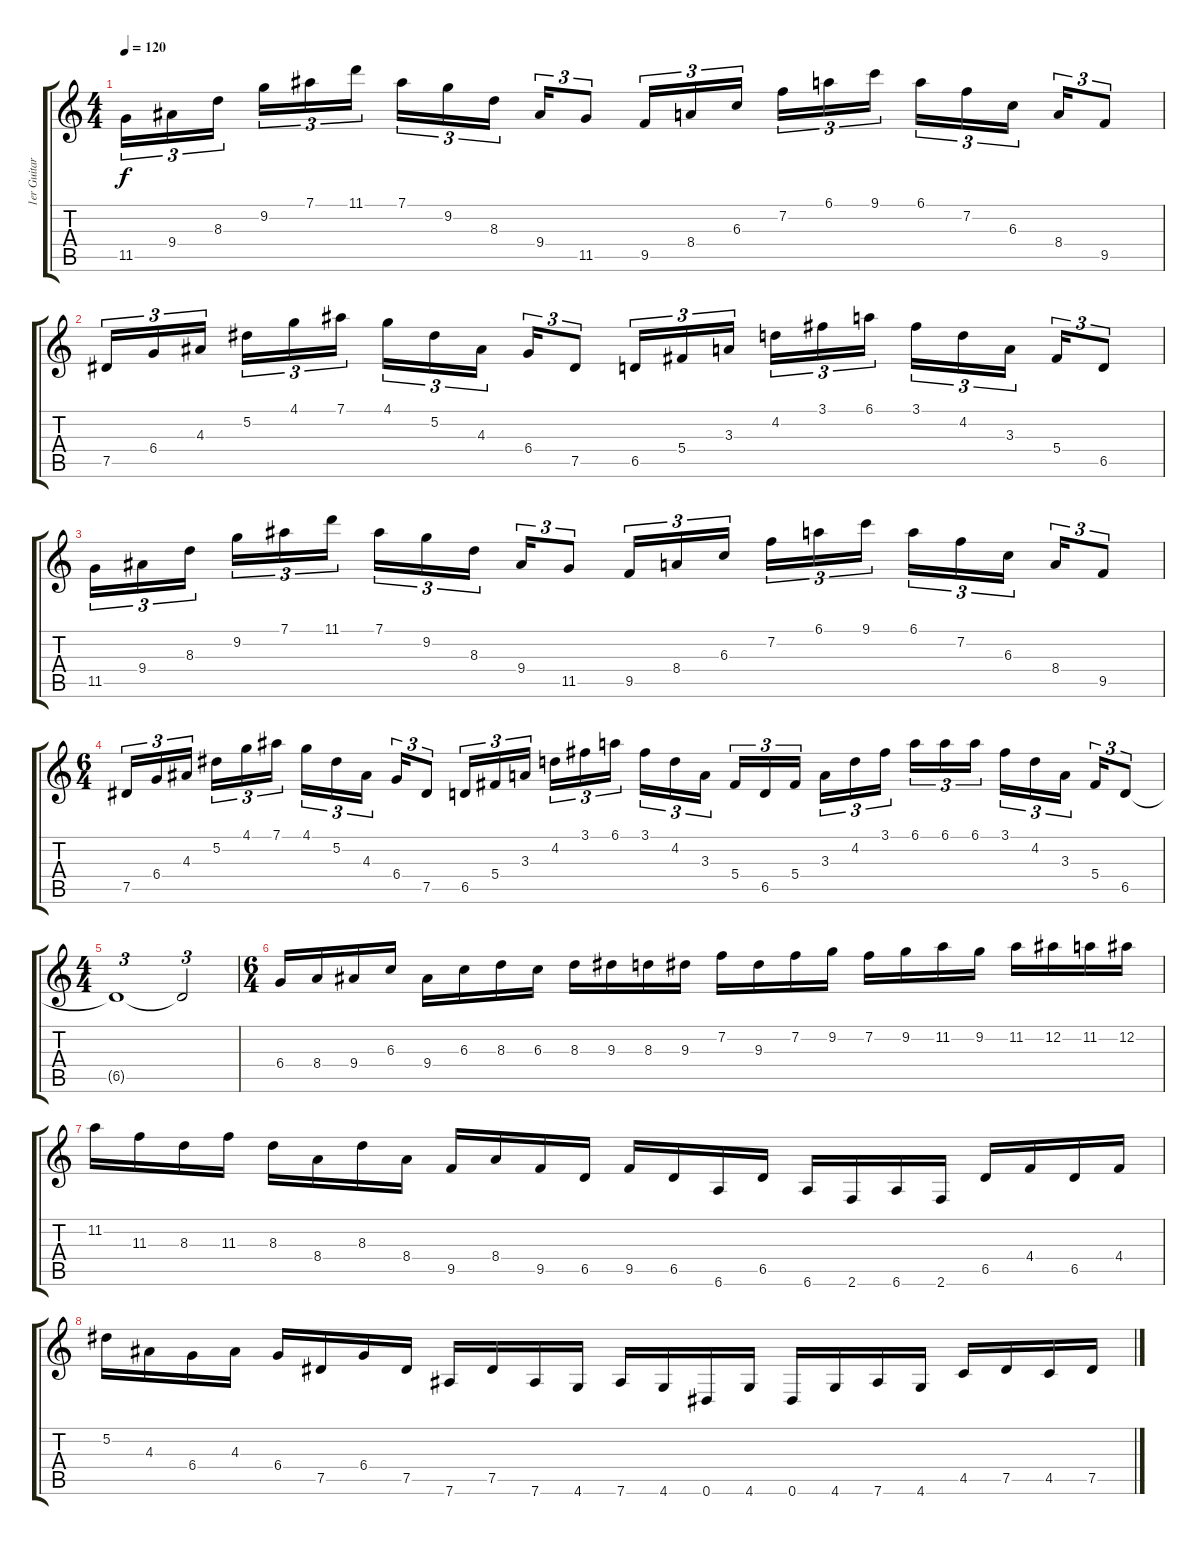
\track ("1er Guitarra" "1er Guitar") {instrument overdrivenguitar}
\staff {score tabs}
\tuning (Eb4 Bb3 Gb3 Db3 Ab2 Eb2) {hide}
\ts (4 4)
\tempo 120
\clef g2
\ks c
11.5.16{tu (3 2) dy f} 9.4.16{tu (3 2)} 8.3.16{tu (3 2)} 9.2.16{tu (3 2)} 7.1.16{tu (3 2)} 11.1.16{tu (3 2)} 7.1.16{tu (3 2)} 9.2.16{tu (3 2)} 8.3.16{tu (3 2)} 9.4.16{tu (3 2)} 11.5.8{tu (3 2)} 9.5.16{tu (3 2)} 8.4.16{tu (3 2)} 6.3.16{tu (3 2)} 7.2.16{tu (3 2)} 6.1.16{tu (3 2)} 9.1.16{tu (3 2)} 6.1.16{tu (3 2)} 7.2.16{tu (3 2)} 6.3.16{tu (3 2)} 8.4.16{tu (3 2)} 9.5.8{tu (3 2)} |
7.5.16{tu (3 2)} 6.4.16{tu (3 2)} 4.3.16{tu (3 2)} 5.2.16{tu (3 2)} 4.1.16{tu (3 2)} 7.1.16{tu (3 2)} 4.1.16{tu (3 2)} 5.2.16{tu (3 2)} 4.3.16{tu (3 2)} 6.4.16{tu (3 2)} 7.5.8{tu (3 2)} 6.5.16{tu (3 2)} 5.4.16{tu (3 2)} 3.3.16{tu (3 2)} 4.2.16{tu (3 2)} 3.1.16{tu (3 2)} 6.1.16{tu (3 2)} 3.1.16{tu (3 2)} 4.2.16{tu (3 2)} 3.3.16{tu (3 2)} 5.4.16{tu (3 2)} 6.5.8{tu (3 2)} |
11.5.16{tu (3 2)} 9.4.16{tu (3 2)} 8.3.16{tu (3 2)} 9.2.16{tu (3 2)} 7.1.16{tu (3 2)} 11.1.16{tu (3 2)} 7.1.16{tu (3 2)} 9.2.16{tu (3 2)} 8.3.16{tu (3 2)} 9.4.16{tu (3 2)} 11.5.8{tu (3 2)} 9.5.16{tu (3 2)} 8.4.16{tu (3 2)} 6.3.16{tu (3 2)} 7.2.16{tu (3 2)} 6.1.16{tu (3 2)} 9.1.16{tu (3 2)} 6.1.16{tu (3 2)} 7.2.16{tu (3 2)} 6.3.16{tu (3 2)} 8.4.16{tu (3 2)} 9.5.8{tu (3 2)} |
\ts (6 4)
7.5.16{tu (3 2)} 6.4.16{tu (3 2)} 4.3.16{tu (3 2)} 5.2.16{tu (3 2)} 4.1.16{tu (3 2)} 7.1.16{tu (3 2)} 4.1.16{tu (3 2)} 5.2.16{tu (3 2)} 4.3.16{tu (3 2)} 6.4.16{tu (3 2)} 7.5.8{tu (3 2)} 6.5.16{tu (3 2)} 5.4.16{tu (3 2)} 3.3.16{tu (3 2)} 4.2.16{tu (3 2)} 3.1.16{tu (3 2)} 6.1.16{tu (3 2)} 3.1.16{tu (3 2)} 4.2.16{tu (3 2)} 3.3.16{tu (3 2)} 5.4.16{tu (3 2)} 6.5.16{tu (3 2)} 5.4.16{tu (3 2)} 3.3.16{tu (3 2)} 4.2.16{tu (3 2)} 3.1.16{tu (3 2)} 6.1.16{tu (3 2)} 6.1.16{tu (3 2)} 6.1.16{tu (3 2)} 3.1.16{tu (3 2)} 4.2.16{tu (3 2)} 3.3.16{tu (3 2)} 5.4.16{tu (3 2)} 6.5.8{tu (3 2)} |
\ts (4 4)
6.5{t}.1{tu (3 2)} 6.5{t}.2{tu (3 2)} |
\ts (6 4)
6.4.16 8.4.16 9.4.16 6.3.16 9.4.16 6.3.16 8.3.16 6.3.16 8.3.16 9.3.16 8.3.16 9.3.16 7.2.16 9.3.16 7.2.16 9.2.16 7.2.16 9.2.16 11.2.16 9.2.16 11.2.16 12.2.16 11.2.16 12.2.16 |
11.2.16 11.3.16 8.3.16 11.3.16 8.3.16 8.4.16 8.3.16 8.4.16 9.5.16 8.4.16 9.5.16 6.5.16 9.5.16 6.5.16 6.6.16 6.5.16 6.6.16 2.6.16 6.6.16 2.6.16 6.5.16 4.4.16 6.5.16 4.4.16 |
5.2.16 4.3.16 6.4.16 4.3.16 6.4.16 7.5.16 6.4.16 7.5.16 7.6.16 7.5.16 7.6.16 4.6.16 7.6.16 4.6.16 0.6.16 4.6.16 0.6.16 4.6.16 7.6.16 4.6.16 4.5.16 7.5.16 4.5.16 7.5.16
